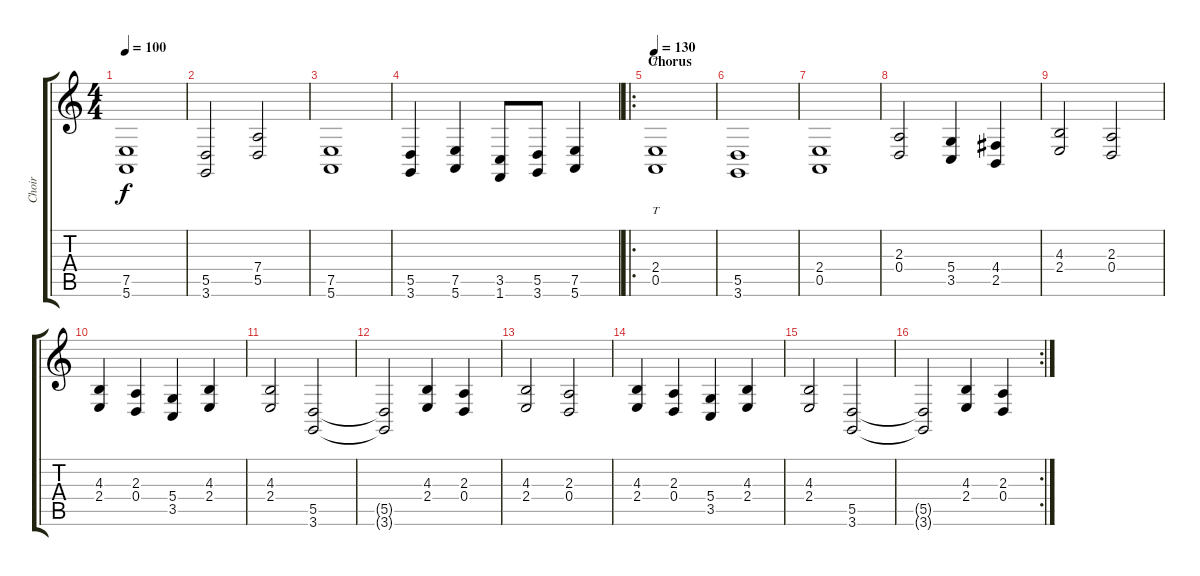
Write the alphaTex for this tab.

\track ("Choir" "Choir") {instrument choiraahs}
\staff {score tabs}
\tuning (E4 B3 G3 D3 A2 E2) {hide}
\ts (4 4)
\tempo 100
\clef g2
\ks c
(7.5 5.6).1{dy f} |
(5.5 3.6).2 (7.4 5.5).2 |
(7.5 5.6).1 |
(5.5 3.6).4 (7.5 5.6).4 (3.5 1.6).8 (5.5 3.6).8 (7.5 5.6).4 |
\ro
\section ("" "Chorus")
\tempo 130
(2.4 0.5).1{tt} |
(5.5 3.6).1 |
(2.4 0.5).1 |
(2.3 0.4).2 (5.4 3.5).4 (4.4 2.5).4 |
(4.3 2.4).2 (2.3 0.4).2 |
(4.3 2.4).4 (2.3 0.4).4 (5.4 3.5).4 (4.3 2.4).4 |
(4.3 2.4).2 (5.5 3.6).2 |
(5.5{t} 3.6{t}).2 (4.3 2.4).4 (2.3 0.4).4 |
(4.3 2.4).2 (2.3 0.4).2 |
(4.3 2.4).4 (2.3 0.4).4 (5.4 3.5).4 (4.3 2.4).4 |
(4.3 2.4).2 (5.5 3.6).2 |
\rc 2
(5.5{t} 3.6{t}).2 (4.3 2.4).4 (2.3 0.4).4
